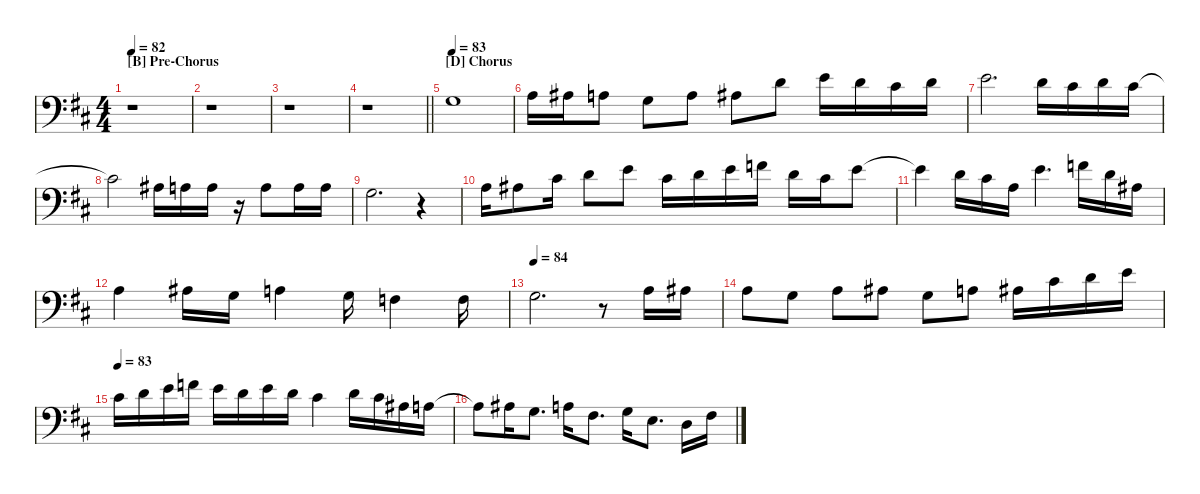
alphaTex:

\defaultSystemsLayout 4
\hideDynamics
\bracketExtendMode nobrackets
\singleTrackTrackNamePolicy hidden
\multiTrackTrackNamePolicy hidden
\otherSystemsTrackNameOrientation horizontal
\track ("Mellotron     " "K-Sth") {defaultSystemsLayout 4 instrument clavinet}
\staff {score}
\tuning (E4 B3 G3 D3 A2 E2)
\ts (4 4)
\section ("B" "Pre-Chorus")
\tempo 82
\clef f4
\ks d
r.1{dy f beam Down} |
r.1{beam Down} |
r.1{beam Down} |
\barLineRight lightlight
r.1{beam Down} |
\section ("D" "Chorus")
\tempo 83
0.3{acc forcenatural}.1{beam Down} |
2.3{acc forcenatural}.16{beam Down} 3.3{acc #}.16{beam Down} 2.3{acc forcenatural}.8{beam Down} 0.3{acc forcenatural}.8{beam Down} 2.3{acc forcenatural}.8{beam Down} 3.3{acc #}.8{beam Down} 3.2{acc forcenatural}.8{beam Down} 5.2{acc forcenatural}.16{beam Down} 3.2{acc forcenatural}.16{beam Down} 2.2{acc #}.16{beam Down} 3.2{acc forcenatural}.16{beam Down} |
5.2{acc forcenatural}.2{d beam Down} 3.2{acc forcenatural}.16{beam Down} 2.2{acc #}.16{beam Down} 3.2{acc forcenatural}.16{beam Down} 2.2{acc #}.16{beam Down} |
2.2{t acc #}.2{beam Down} 3.3{acc #}.16{beam Down} 2.3{acc forcenatural}.16{beam Down} 2.3{acc forcenatural}.16{beam Down} r.16{beam Down} 2.3{acc forcenatural}.8{beam Down} 2.3{acc forcenatural}.16{beam Down} 2.3{acc forcenatural}.16{beam Down} |
0.3{acc forcenatural}.2{d beam Down} r.4{beam Down} |
2.3{acc forcenatural}.16{beam Down} 3.3{acc #}.8{beam Down} 2.2{acc #}.16{beam Down} 3.2{acc forcenatural}.8{beam Down} 5.2{acc forcenatural}.8{beam Down} 2.2{acc #}.16{beam Down} 3.2{acc forcenatural}.16{beam Down} 5.2{acc forcenatural}.16{beam Down} 6.2{acc forcenatural}.16{beam Down} 3.2{acc forcenatural}.16{beam Down} 2.2{acc #}.16{beam Down} 0.1{acc forcenatural}.8{beam Down} |
0.1{t acc forcenatural}.4{beam Down} 3.2{acc forcenatural}.16{beam Down} 2.2{acc #}.16{beam Down} 2.3{acc forcenatural}.16{beam Down} 0.1{acc forcenatural}.4{d beam Down} 1.1{acc forcenatural}.16{beam Down} 3.2{acc forcenatural}.16{beam Down} 3.3{acc #}.16{beam Down} |
2.3{acc forcenatural}.4{beam Down} 3.3{acc #}.16{beam Down} 5.4{acc forcenatural}.16{beam Down} 7.4{acc forcenatural}.4{beam Down} 5.4{acc forcenatural}.16{beam Down} 3.4{acc forcenatural}.4{beam Down} 3.4{acc forcenatural}.16{beam Down} |
\tempo 84
5.4{acc forcenatural}.2{d beam Down} r.8{beam Down} 2.3{acc forcenatural}.16{beam Down} 3.3{acc #}.16{beam Down} |
2.3{acc forcenatural}.8{beam Down} 0.3{acc forcenatural}.8{beam Down} 2.3{acc forcenatural}.8{beam Down} 3.3{acc #}.8{beam Down} 5.4{acc forcenatural}.8{beam Down} 2.3{acc forcenatural}.8{beam Down} 3.3{acc #}.16{beam Down} 2.2{acc #}.16{beam Down} 3.2{acc forcenatural}.16{beam Down} 5.2{acc forcenatural}.16{beam Down} |
\tempo 83
2.2{acc #}.16{beam Down} 3.2{acc forcenatural}.16{beam Down} 5.2{acc forcenatural}.16{beam Down} 6.2{acc forcenatural}.16{beam Down} 5.2{acc forcenatural}.16{beam Down} 3.2{acc forcenatural}.16{beam Down} 5.2{acc forcenatural}.16{beam Down} 3.2{acc forcenatural}.16{beam Down} 2.2{acc #}.4{beam Down} 3.2{acc forcenatural}.16{beam Down} 2.2{acc #}.16{beam Down} 3.3{acc #}.16{beam Down} 2.3{acc forcenatural}.16{beam Down} |
2.3{t acc forcenatural}.8{beam Down} 3.3{acc #}.16{beam Down} 5.4{acc forcenatural}.8{d beam Down} 7.4{acc forcenatural}.16{beam Down} 4.4{acc #}.8{d beam Down} 5.4{acc forcenatural}.16{beam Down} 7.5{acc forcenatural}.8{d beam Down} 5.5{acc forcenatural}.16{beam Down} 4.4{acc #}.16{beam Down}
